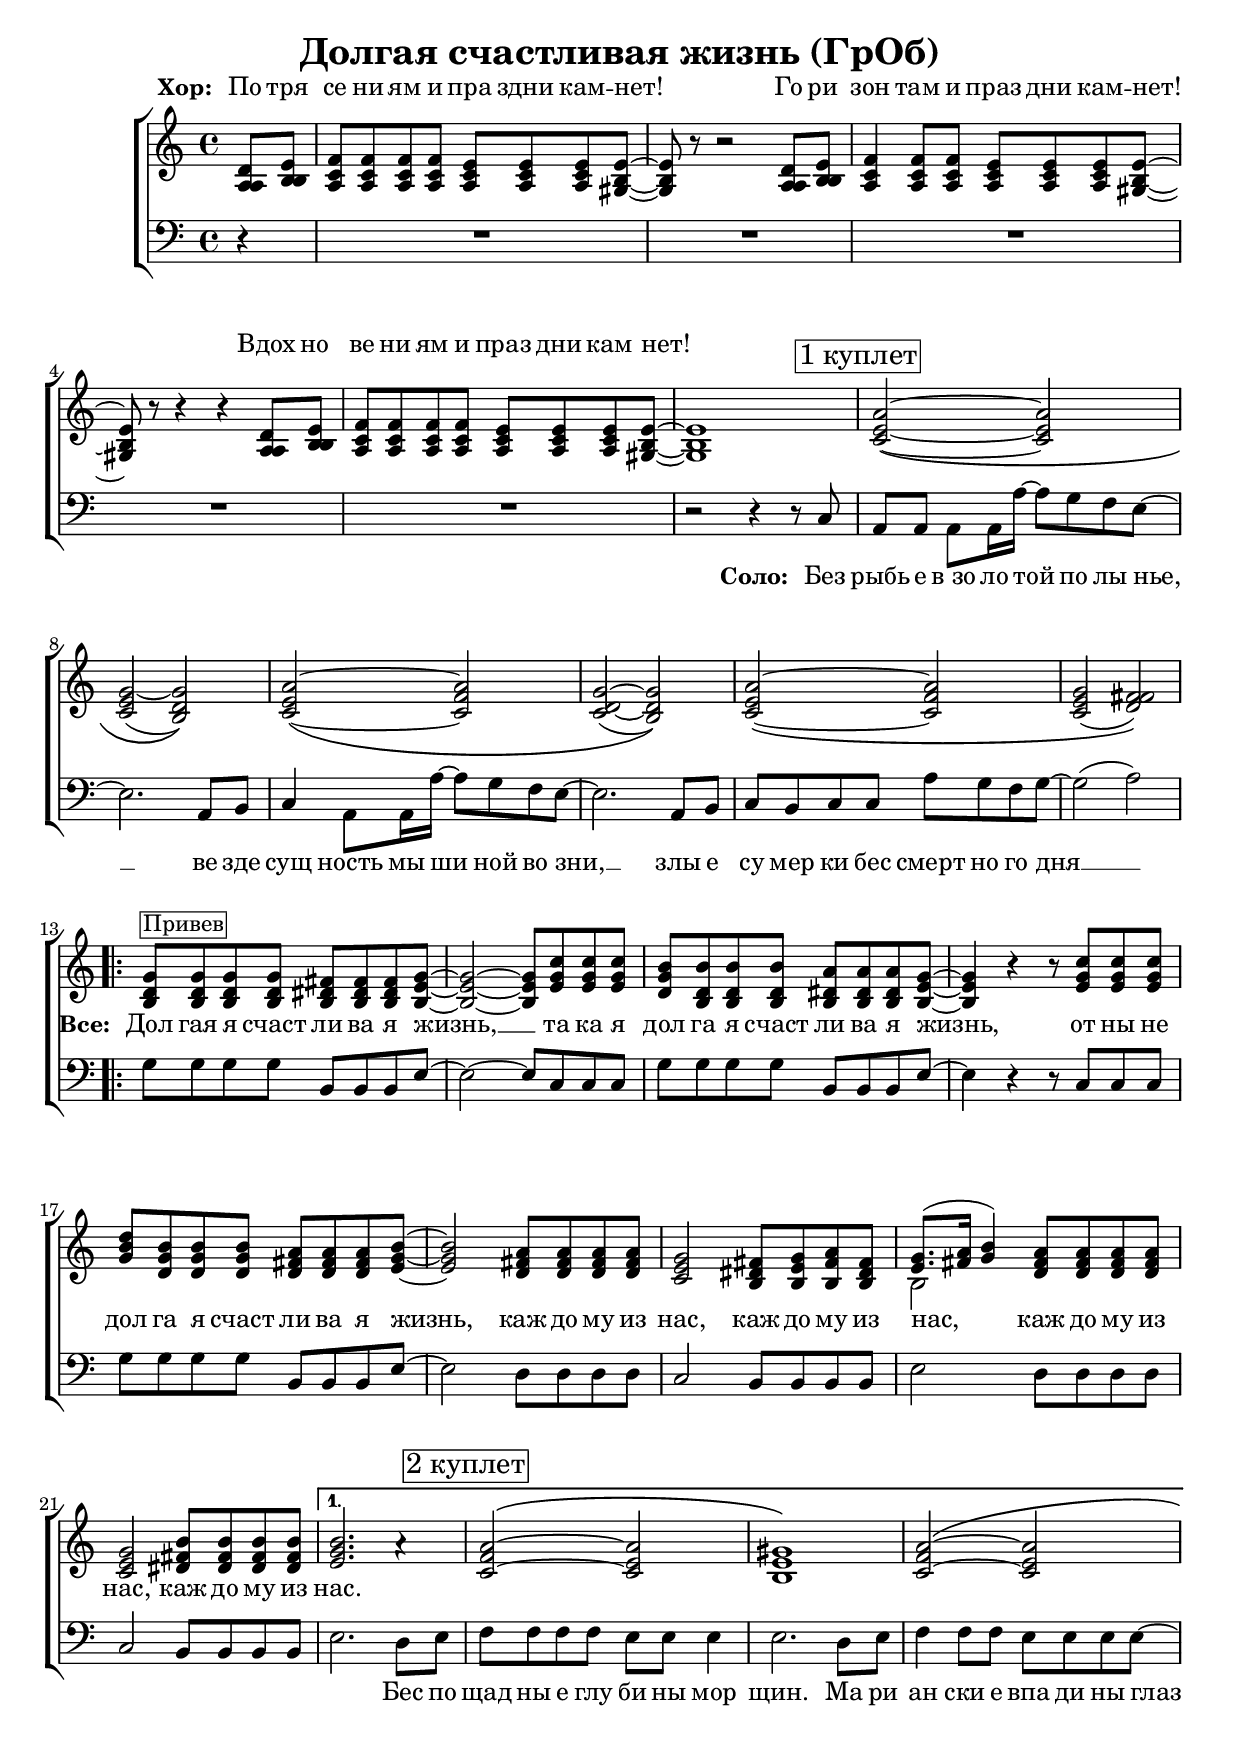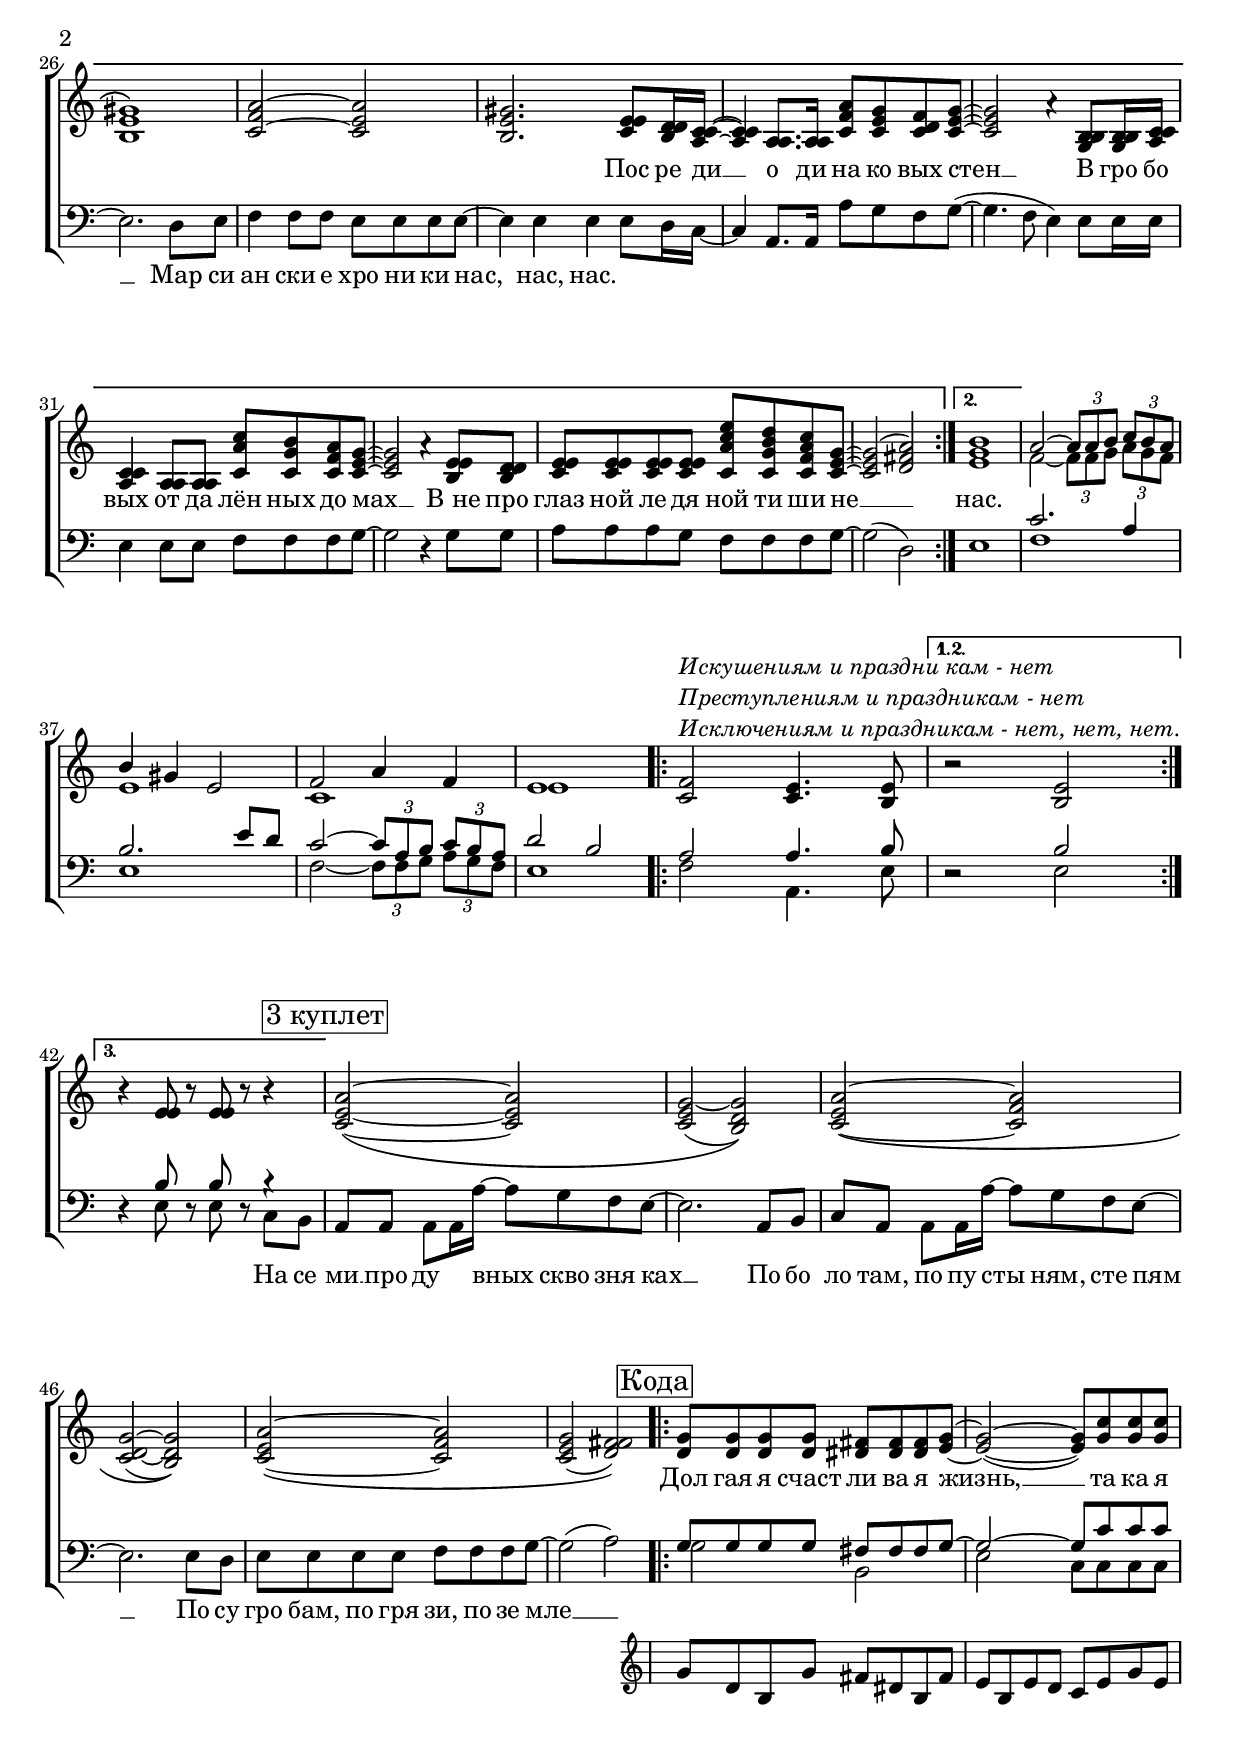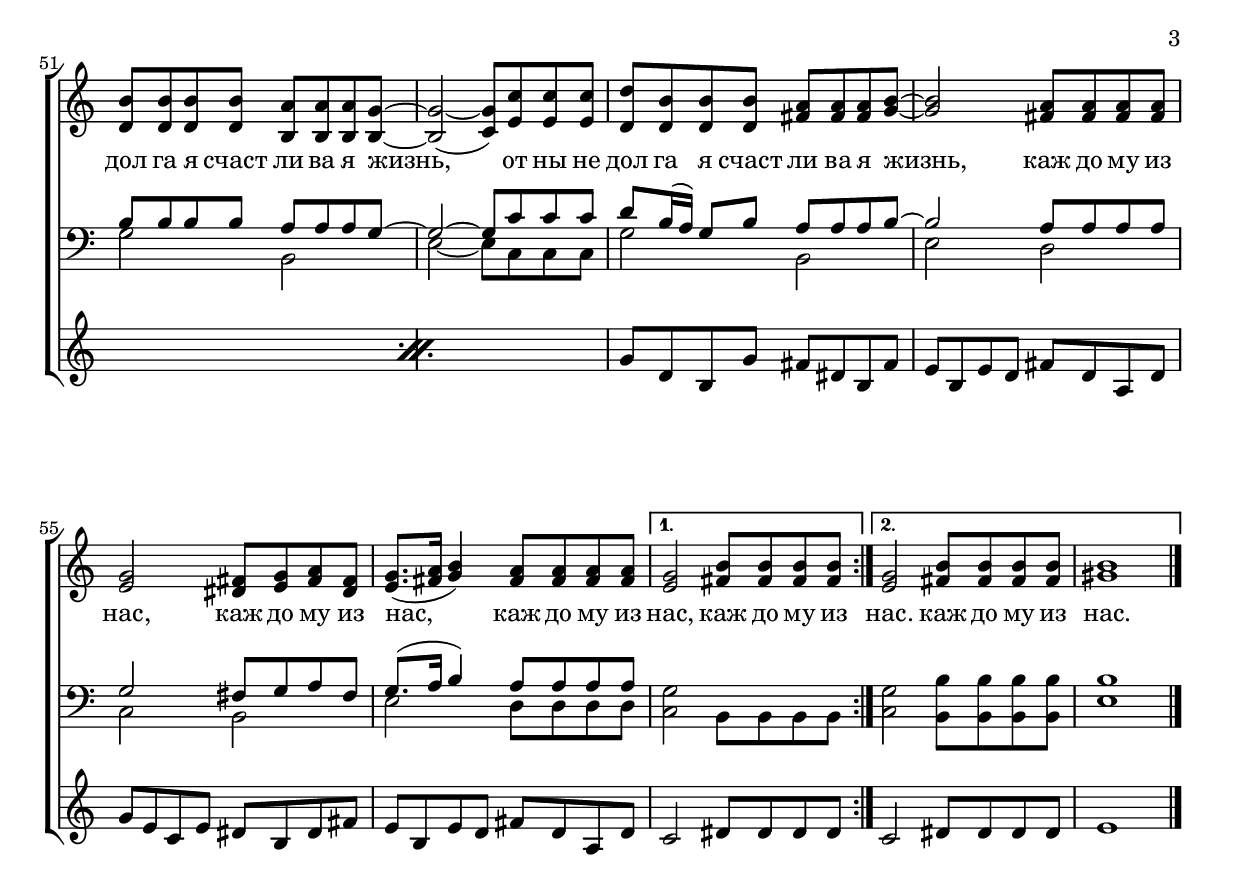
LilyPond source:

\version "2.18.0"  % necessary for upgrading to future LilyPond versions.

\header{
  title = "Долгая счастливая жизнь (ГрОб)"
}

global = {
  \key c \major
  \time 4/4
}

sopMusicChorus = \relative {
  g'8^\markup {\box "Привев"} g g g fis fis fis g~ | g2~ g8 c c c | b b b b a a a g~ |
  g4 r r8 c c c | d b b b a a a b~ | b2 a8 a a a | g2 fis8 g a fis |
  g8.( a16 b4) a8 a a a | g2 b8 b b b |
}

sopPreChorusMusic = \relative {
a'2~\( a | g~ g\) | a~\( a | g~ g\) |
  a~\( a | g( fis)\) | }

bassWordsThirdVerse = \markup \italic \column {
 "Искушениям и праздни кам - нет"
 "Преступлениям и праздникам - нет"
 "Исключениям и праздникам - нет, нет, нет."
}

sopMusic = \relative {
  \partial 4 d'8 e | f f f f e e e e~ | e r8 r2 d8 e | f4 f8 f e e e e~ | e r8 r4 r4 d8 e |
  f f f f e e e e~ | e1 | 
  \mark \markup  { \box "1 куплет"}
  \sopPreChorusMusic
  \repeat volta 2 { \sopMusicChorus }
  \alternative
  { {
    b'2. a4\rest | \mark \markup { \box "2 куплет"} a2~\( a | gis1\) | a2~\( a |
    gis1\) | a2~ a | gis2. e8 d16 c~ | c4  a8. a16 a'8 g f g~ | g2 a4\rest b,8 b16 c |
    c4 a8 a c' b a g~ | g2 a4\rest e8 d | e e e e e' d c g~ | g2( a) |
  }
  { b1 }
  }
  a2~ \tuplet 3/2 4 { a8 a b c b a } | b4 gis e2 | f a4 f | e1 |
  \repeat volta 3 { f2^\markup { \bassWordsThirdVerse } e4. e8 | }
  \alternative {{r2 e}{r4 e8 r e r r4}}
  \mark \markup  { \box "3 куплет"}
  \sopPreChorusMusic
  \repeat volta 2 {
    \mark \markup { \box "Кода"}
    g8 g g g fis fis fis g~ | g2~ g8 c c c | b b b b a a a g~ |
    g2~ g8 c c c | d b b b a a a b~ | b2 a8 a a a | g2 fis8 g a fis |
    g8.( a16 b4) a8 a a a | }
  \alternative {{g2 b8 b b b}{g2 b8 b b b | b1}}
}

altoMusicChorus = \relative {
  d'8 d d d dis dis dis e~ | e2~ e8 g g g | g d d d dis dis dis e~ |
  e4 r r8 g g g | b g g g fis fis fis g~ | g2 fis8 fis fis fis | e2 dis8 e fis dis |
  e8.( fis16 g4) fis8 fis fis fis | e2 fis8 fis fis fis |  
}

altoPreChorusMusic = \relative {
e'2~\( e | e( d)\) | e~\( f | d~ d\) |
  e\( f | e( fis)\) | 
}

altoMusic = \relative {
  \partial 4 a8  b | c c c c c c c b~ | b r8 r2 a8 b | c4 c8 c c c c b~ | b r8 r4 r4 a8 b |
  c c c c c c c  b~ | b1 |
  \altoPreChorusMusic
  \repeat volta 2 {  \altoMusicChorus }
  \alternative
  { {                  
    g'2. s4 | f2\( e | e1\) | f2\( e |
    e1 | f2 e | e2. e8 d16 c~ | c4  a8. a16 f'8 e d e | e2 s4 b8 b16 c |
    a4 a8 a a' g f e~ | e2 s4  e8 d | e e e e <c' a> <b g> <a f> e~ | e2 fis |
  }                
  { g1 }
  }
  << { \voiceOne s1 s1 s1 s1 } \new Voice { \voiceTwo f2~ \tuplet 3/2 4 { f8 f g a g f } | e1 | c | e | } >> \oneVoice
   { \repeat volta 3 { c2 c4. b8 | }
  \alternative {{r2 b}{ r4 e8 r e r r4}}
  }
  \altoPreChorusMusic
  \repeat volta 2 {
    d8 d d d  dis dis dis e~ | e2( e8) g g g | d d d d b b b b~ |
    b2( c8) e e e | d d d d fis fis fis g~ | g2 fis8 fis fis fis | e2 dis8 e fis dis |
    e8.( fis16 g4) fis8 fis fis fis | }
  \alternative {{e2 fis8 fis fis fis} {e2 fis8 fis fis fis | gis1}}

}

tenorMusicChorus = \relative {
  b8 b b b b b b b~ | b2~ b8 e e e | d b b b b b b b~ |
  b4 r r8 e e e | g d d d d d d e~ | e2 d8 d d d | c2 b8 b b b |
  << { \voiceOne s2 } \new Voice { \voiceTwo b2~ } >> d8 d d d | c2 dis8 dis dis dis |
}

tenorPreChorusMusic = \relative {
 \stemUp { c'2~\( c | c( b)\) | c~\( c | c( b)\) |
  c~\( c | c( d)\) |  }
}

tenorMusic = \relative {
  \partial 4 a8 b | a a a a a a a gis~ | gis r8 r2 a8 b | a4 a8 a a a a gis~ | gis r8 r4 r4 a8 b | 
  a a a a a a a gis~ | gis1 | 
  \tenorPreChorusMusic
  \repeat volta 2 { \tenorMusicChorus }
  \alternative
  { {
    e'2. s4 | c2\( c | b1\) | c2\( c |
    b1 | c2~ c | b2. c8 b16 a~ | a4 a8. a16 c8 c c c | c2 s4 g8 g16 a |
    c4 a8 a c c c c~ | c2 s4 b8 b | c c c c c c c c~ | c2( d) |
  }
  { e1 }
  }
  %% moved to bass staff
  s1 s1 s1 s1 |
  \repeat volta 3 { s1 }
  \alternative {{s1}{s1}}
  \tenorPreChorusMusic 
  <<
  \new Staff {
  \once \omit Staff.TimeSignature
  \repeat volta 2 {
  \repeat percent 2 { g8 d b g' fis dis b fis' | e b e d c e g e |}
   g8 d b g' fis dis b fis' | e b e d fis d a d | g e c e dis b dis fis | e b e d fis d a d |
  }
  \alternative{{ c2 dis8 dis dis dis} { c2 dis8 dis dis dis | e1 }}
  }
  >>
}

baseMusicChorus = \relative {
  g8 g g g b, b b e~ | e2~ e8 c c c | g' g g g b, b b e~ |
  e4 r r8 c c c| g' g g g b, b b e~ | e2 d8 d d d | c2 b8 b b b |
  e2 d8 d d d | c2 b8 b b b | 
}



bassMusic = \relative {
  \partial 4 d4\rest | R1*4 |
  | R1 | r2 r4 r8 c8 | a a a a16 a'~ a8 g f e~ | e2. a,8 b | c4 a8 a16 a'~ a8 g f e~ | e2. a,8 b |
  c b c c a' g f g~ | g2( a) | 
  \repeat volta 2 { \baseMusicChorus }
  \alternative
  { {
  e2. d8 e | f f f f e e e4 | e2. d8 e | f4 f8 f e e e e~ |
  e2. d8 e | f4 f8 f e e e e~ | e4 e e e8 d16 c~ | c4  a8. a16 a'8 g f g~( | g4. f8 e4) e8 e16 e |
  e4 e8 e f f f g~ | g2 r4 g8 g | a a a g f f f g~ | g2( d) |
  }
  {
  e1
  }
  }
  << { \voiceTwo  { f1 | e | f2~ \tuplet 3/2 4 { f8 f g a g f } | e1 | }
     \repeat volta 3 {f2 a,4. e'8|}
     \alternative {{ s2 e }{ s4 e8 s e s c8 b | }}}
  %% tenor temporarily moved to bass clef
  \new Voice { \voiceOne  { c'2. a4 | b2. e8 d | c2~ \tuplet 3/2 4 { c8 a b c b a } | d2 b | }
    \repeat volta 3 { a2 a4. b8|}
  \alternative {{d,2\rest b' }{d,4\rest b'8 d,\rest b' d,\rest b'4\rest}}
  }>> \oneVoice
  a,8 a a a16 a'~ a8 g f e~ | e2. a,8 b | c a  a a16 a'~ a8 g f e~ | e2. e8 d |
  e e e e f f f g~| g2( a) | 
  % Chorus
  \repeat volta 2 { <<\voiceOne {
  g8 g g g fis fis fis g~ | g2~ g8 c c c | b b b b  a a a g~ |
  g2~ g8 c c c| d b16( a) g8 b a a a b~ | b2 a8 a a a | g2 fis8 g a fis | g8.( a16 b4) a8 a a a | }
    \new Voice {\voiceTwo
      g2 b, | e c8 c c c | g'2 b, | e~ e8 c c c | g'2 b, | e d | c b | e d8 d d d 
    } >> \oneVoice }
  \alternative {
    { <<{\stemDown {c2 b8 b b b}} {g'2 s2}>> | }
    { <<{g2 b,8 b b b | e1} {c2 b'8 b b b | b1}>> }
  }
}


womenWords = \lyricmode {
  \set stanza = "Хор: "
  По тря се ни ям и пра здни кам -- нет! Го ри зон там и праз дни кам -- нет! Вдох но
  ве ни ям и праз дни кам нет!
}

chorusWords = \lyricmode {
 { Дол гая я счаст ли ва я жизнь, __ та ка я дол га я счаст ли ва я жизнь,
 от ны не дол га я счаст ли ва я жизнь, каж до му из нас, каж до му из
 нас, каж до му из нас, каж до му из нас. }
}

bassFirstVerseWords =  \lyricmode {
 Без рыбь е в_зо ло той по лы нье, __ ве зде сущ ность мы ши ной во зни, __ злы е
 cу мер ки бес смерт но го дня __ 
}

bassWords =  \lyricmode {
 \set stanza = "Соло: "
 Без рыбь е в_зо ло той по лы нье, __ ве зде сущ ность мы ши ной во зни, __ злы е
 cу мер ки бес смерт но го дня __ 
 "" "" "" "" "" "" "" "" "" "" "" "" "" "" ""
 "" "" "" "" "" "" "" "" "" "" "" "" "" "" ""
 "" "" "" "" "" "" "" "" "" "" "" "" "" "" ""
 "" "" "" "" ""
 Бес по щад ны е глу би ны мор щин.
 Ма ри ан ски е впа ди ны глаз __
 Мар си ан ски е хро ни ки нас, нас, нас.
 "" "" "" "" "" "" "" "" "" "" "" "" "" "" ""
 "" "" "" "" "" "" "" "" "" "" "" "" "" "" ""
 "" "" "" "" "" "" "" "" "" "" "" "" "" "" ""
 На се ми __ про ду_"" вных скво зня ках __
 По бо ло там, по пу сты ням, сте пям __
 По су гро бам, по гря зи, по зе мле __
}

everybodyWords = \lyricmode {
"" "" "" "" "" "" "" "" "" "" "" "" "" "" ""
"" "" "" "" "" "" "" "" "" "" "" "" "" "" ""
"" "" "" "" ""
\set stanza = "Все: "
\chorusWords
 "" "" "" "" "" ""
 Пос ре ди __ о ди на ко вых стен __
 В гро бо вых от да лён ных до мах __
 В_не про глаз ной ле дя ной ти ши не __
 нас.
"" "" "" "" "" "" "" "" "" "" "" "" "" "" ""
"" "" "" "" "" "" "" "" "" ""
\chorusWords каж до му из нас.
}

\score {
  \layout {
  }
  \new ChoirStaff
  <<
    \new Staff = "women"
    <<
      \new Voice = "sopranos" {
      <<
        \global
        \sopMusic
        \altoMusic
        \tenorMusic
      >>
      \bar "|."
      }
    >>
    \new Lyrics = "women-only" \with { alignAboveContext = "women" }
    \new Lyrics = "everybody" \with { alignBelowContext = "women" }
    \new Staff = "men"
    <<
      \clef bass
      \new Voice = "basses" {
        <<
          \global \bassMusic
        >>
      }
    >>
    \new Lyrics = "basses"
    \context Lyrics = "women-only" \lyricsto "sopranos" \womenWords
    \context Lyrics = "everybody" \lyricsto "sopranos" \everybodyWords
    \context Lyrics = "basses" \lyricsto "basses" \bassWords
  >>
}

\score {
  \midi { \tempo 4= 98 }
  \unfoldRepeats
  \new ChoirStaff <<
    \new Staff = "women" \with {midiInstrument = #"clarinet"} <<
      \new Voice = "sopranos" {
      <<
        \global
        \sopMusic
        \altoMusic
        \tenorMusic
      >>
      }
    >>
    \new Staff = "men" \with {midiInstrument = #"cello"}  <<
      \clef bass
      \new Voice = "basses" {
        <<
          \global \bassMusic
        >>
      }
    >>
  >>
}
